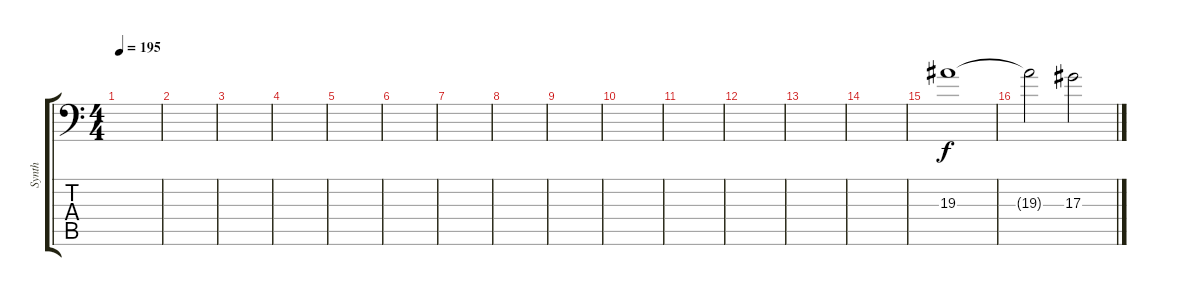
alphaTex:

\track ("Synth" "Synth") {instrument pad7halo}
\staff {score tabs}
\tuning (C4 G3 Eb3 Bb2 F2 Bb1) {hide}
\ts (4 4)
\tempo 195
\clef f4
\ks c
|
|
|
|
|
|
|
|
|
|
|
|
|
|
19.3.1 |
19.3{t}.2 17.3.2
